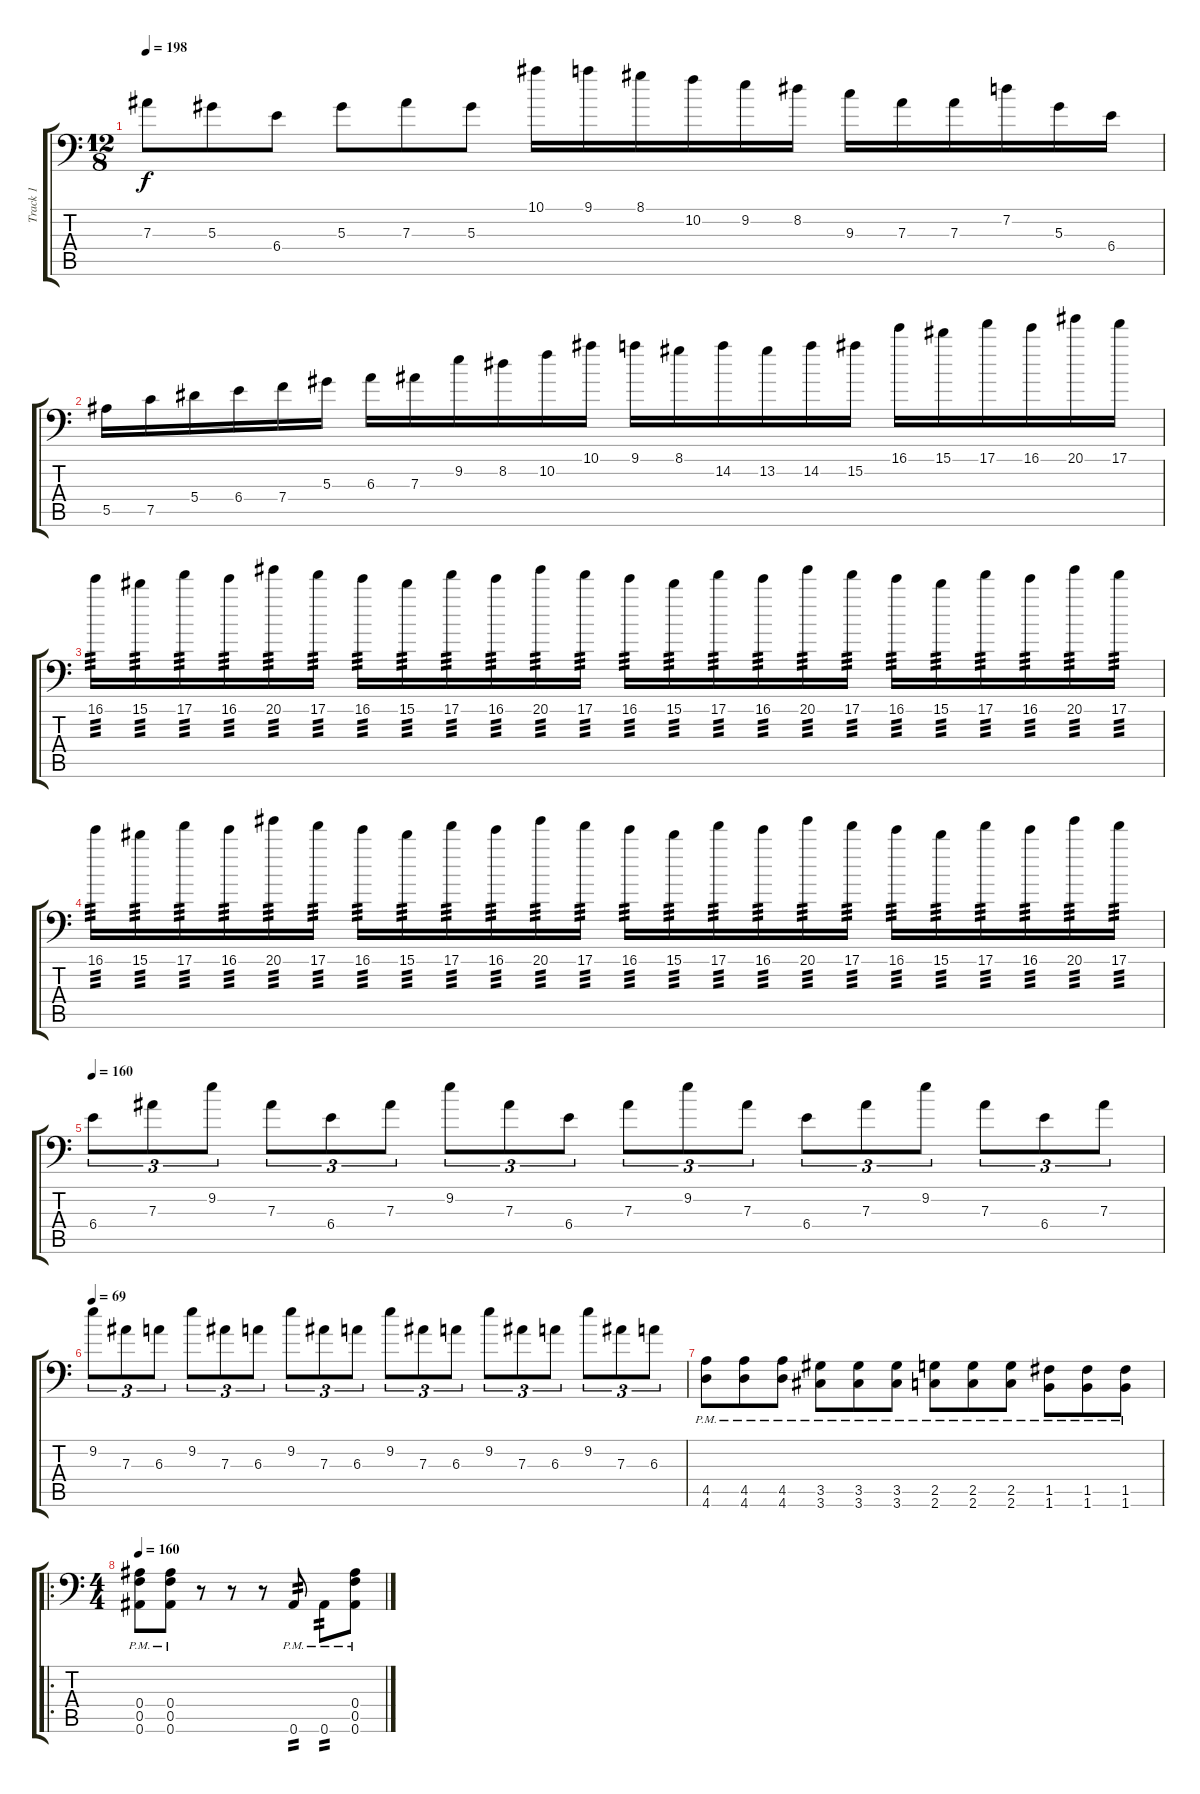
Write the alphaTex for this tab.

\track ("Track 1" "Track 1") {instrument overdrivenguitar}
\staff {score tabs}
\tuning (C4 G3 Eb3 Bb2 F2 Bb1) {hide}
\ts (12 8)
\tempo 198
\clef f4
\ks c
7.3.8{dy f} 5.3.8 6.4.8 5.3.8 7.3.8 5.3.8 10.1.16 9.1.16 8.1.16 10.2.16 9.2.16 8.2.16 9.3.16 7.3.16 7.3.16 7.2.16 5.3.16 6.4.16 |
5.5.16 7.5.16 5.4.16 6.4.16 7.4.16 5.3.16 6.3.16 7.3.16 9.2.16 8.2.16 10.2.16 10.1.16 9.1.16 8.1.16 14.2.16 13.2.16 14.2.16 15.2.16 16.1.16 15.1.16 17.1.16 16.1.16 20.1.16 17.1.16 |
16.1.16{tp 3} 15.1.16{tp 3} 17.1.16{tp 3} 16.1.16{tp 3} 20.1.16{tp 3} 17.1.16{tp 3} 16.1.16{tp 3} 15.1.16{tp 3} 17.1.16{tp 3} 16.1.16{tp 3} 20.1.16{tp 3} 17.1.16{tp 3} 16.1.16{tp 3} 15.1.16{tp 3} 17.1.16{tp 3} 16.1.16{tp 3} 20.1.16{tp 3} 17.1.16{tp 3} 16.1.16{tp 3} 15.1.16{tp 3} 17.1.16{tp 3} 16.1.16{tp 3} 20.1.16{tp 3} 17.1.16{tp 3} |
16.1.16{tp 3} 15.1.16{tp 3} 17.1.16{tp 3} 16.1.16{tp 3} 20.1.16{tp 3} 17.1.16{tp 3} 16.1.16{tp 3} 15.1.16{tp 3} 17.1.16{tp 3} 16.1.16{tp 3} 20.1.16{tp 3} 17.1.16{tp 3} 16.1.16{tp 3} 15.1.16{tp 3} 17.1.16{tp 3} 16.1.16{tp 3} 20.1.16{tp 3} 17.1.16{tp 3} 16.1.16{tp 3} 15.1.16{tp 3} 17.1.16{tp 3} 16.1.16{tp 3} 20.1.16{tp 3} 17.1.16{tp 3} |
\tempo 160
6.4.8{tu (3 2)} 7.3.8{tu (3 2)} 9.2.8{tu (3 2)} 7.3.8{tu (3 2)} 6.4.8{tu (3 2)} 7.3.8{tu (3 2)} 9.2.8{tu (3 2)} 7.3.8{tu (3 2)} 6.4.8{tu (3 2)} 7.3.8{tu (3 2)} 9.2.8{tu (3 2)} 7.3.8{tu (3 2)} 6.4.8{tu (3 2)} 7.3.8{tu (3 2)} 9.2.8{tu (3 2)} 7.3.8{tu (3 2)} 6.4.8{tu (3 2)} 7.3.8{tu (3 2)} |
\tempo 69
9.2.8{tu (3 2)} 7.3.8{tu (3 2)} 6.3.8{tu (3 2)} 9.2.8{tu (3 2)} 7.3.8{tu (3 2)} 6.3.8{tu (3 2)} 9.2.8{tu (3 2)} 7.3.8{tu (3 2)} 6.3.8{tu (3 2)} 9.2.8{tu (3 2)} 7.3.8{tu (3 2)} 6.3.8{tu (3 2)} 9.2.8{tu (3 2)} 7.3.8{tu (3 2)} 6.3.8{tu (3 2)} 9.2.8{tu (3 2)} 7.3.8{tu (3 2)} 6.3.8{tu (3 2)} |
(4.5{pm} 4.6{pm}).8 (4.5{pm} 4.6{pm}).8 (4.5{pm} 4.6{pm}).8 (3.5{pm} 3.6{pm}).8 (3.5{pm} 3.6{pm}).8 (3.5{pm} 3.6{pm}).8 (2.5{pm} 2.6{pm}).8 (2.5{pm} 2.6{pm}).8 (2.5{pm} 2.6{pm}).8 (1.5{pm} 1.6{pm}).8 (1.5{pm} 1.6{pm}).8 (1.5{pm} 1.6{pm}).8 |
\ro
\ts (4 4)
\tempo 160
(0.4{pm} 0.5{pm} 0.6{pm}).8 (0.4{pm} 0.5{pm} 0.6{pm}).8 r.8 r.8 r.8 0.6{pm}.8{tp 2} 0.6{pm}.8{tp 2} (0.4{pm} 0.5{pm} 0.6{pm}).8
